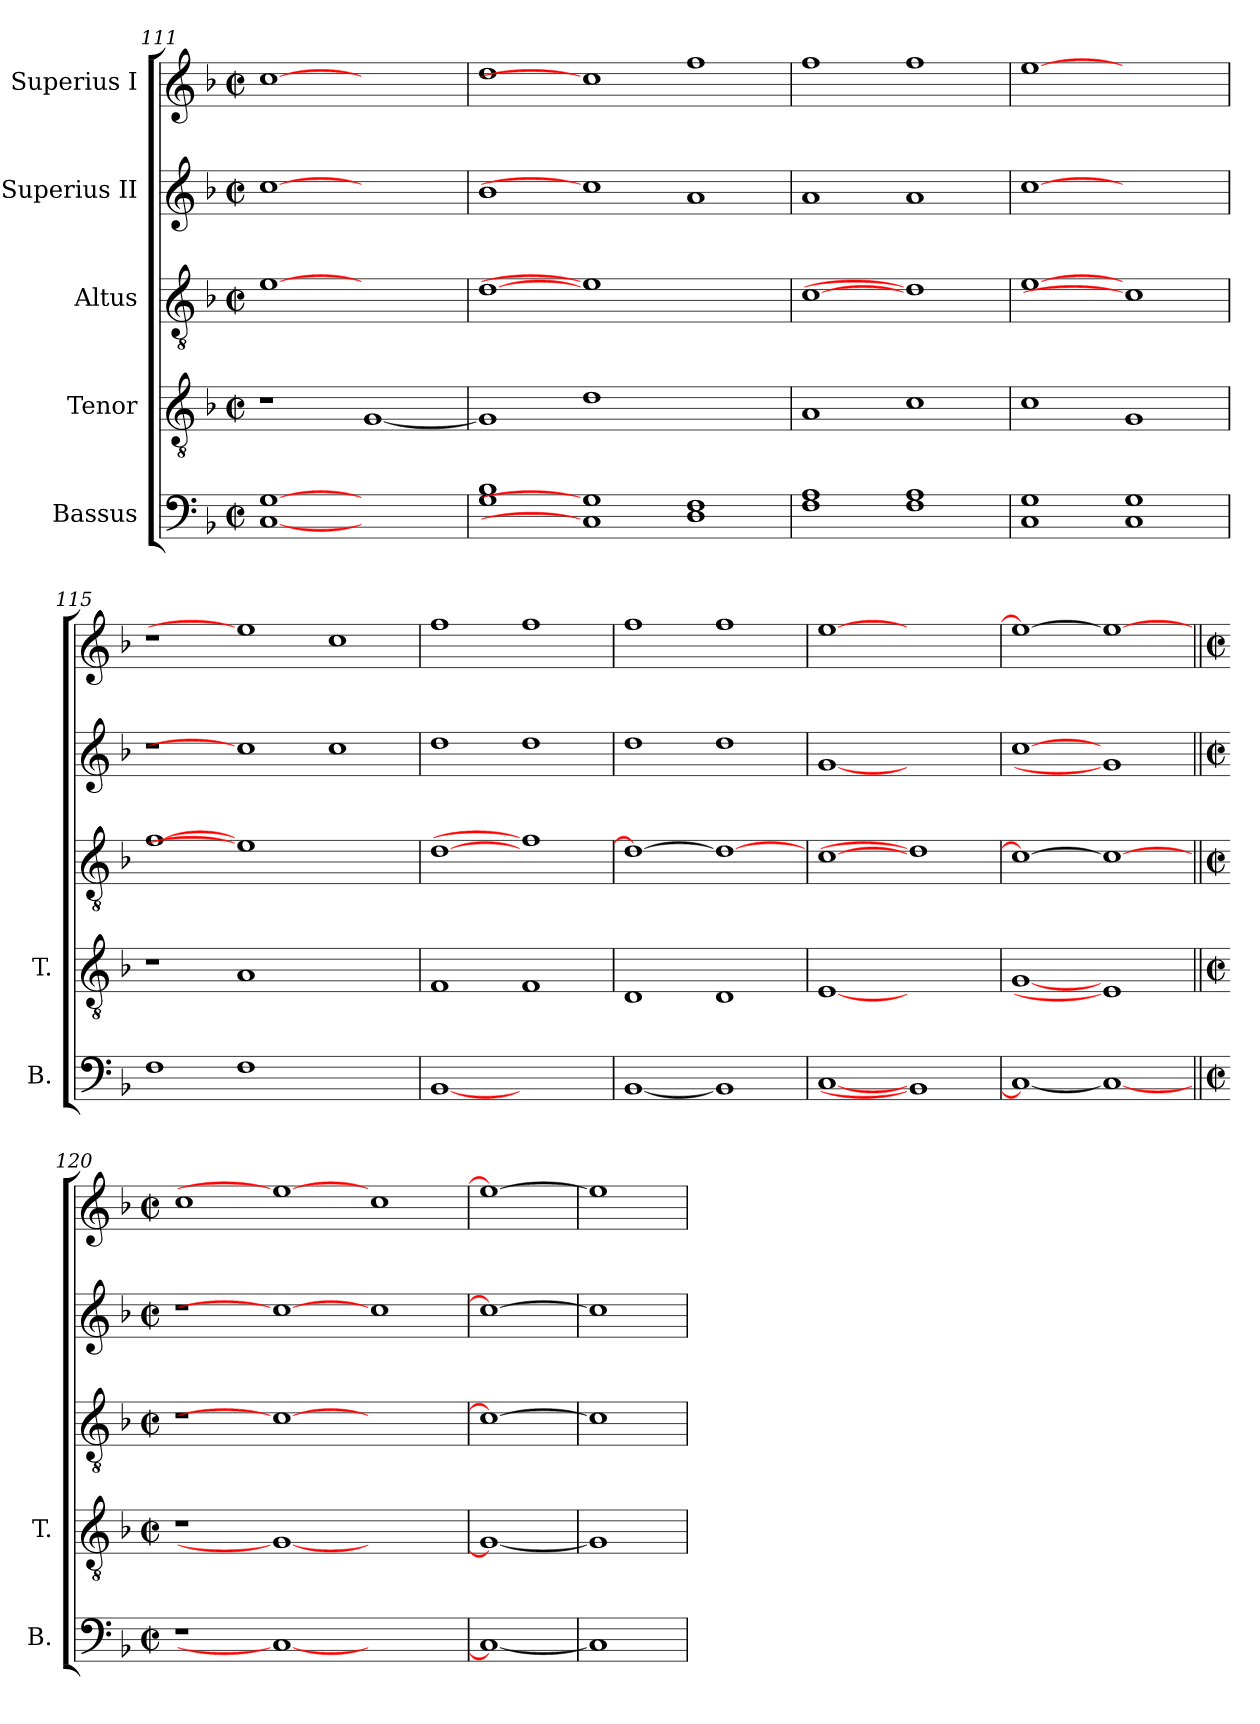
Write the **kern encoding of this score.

**kern	**kern	**kern	**kern	**kern
*part5	*part4	*part3	*part2	*part1
*staff5	*staff4	*staff3	*staff2	*staff1
*I"Bassus	*I"Tenor	*I"Altus	*I"Superius II	*I"Superius I
*I'B.	*I'T.	*	*	*
*clefF4	*clefGv2	*clefGv2	*clefG2	*clefG2
*	*ITrd7c12	*ITrd7c12	*	*
*k[b-]	*k[b-]	*k[b-]	*k[b-]	*k[b-]
*F:	*F:	*F:	*F:	*F:
*M2/2	*M2/2	*M2/2	*M2/2	*M2/2
*met(c|)	*met(c|)	*met(c|)	*met(c|)	*met(c|)
=111	=111	=111	=111	=111
[1Ci [1Gi	1r	[1Ei	[1cci	[1cci
1ryy	[<1GGi	1ryy	1ryy	1ryy
=112	=112	=112	=112	=112
1Gi 1B-i	1GGi]	[1Di	1b-i	1ddi
1Ci] 1Gi]	1Di	1Ei]	1cci]	1cci]
1Di 1Fi	1ryy	1ryy	1ai	1ffi
!!LO:PB:g=z
=113	=113	=113	=113	=113
1Fi 1Ai	1AAi	[1Ci	1ai	1ffi
1Fi 1Ai	1Ci	1Di]	1ai	1ffi
=114	=114	=114	=114	=114
*^	*	*	*	*
1Gi	1Ci	1Ci	[1Ei	[1cci	[1eei
1Gi	1Ci	1GGi	1Ci]	1ryy	1ryy
*v	*v	*	*	*	*
=115	=115	=115	=115	=115
1Fi	1r	[1Fi	1r	1r
1Fi	1AAi	1Ei]	1cci]	1eei]
1ryy	1ryy	1ryy	1cci	1cci
=116	=116	=116	=116	=116
[1BB-i	1FFi	[>1Di	1ddi	1ffi
1ryy	1FFi	1Fi]	1ddi	1ffi
=117	=117	=117	=117	=117
[1BB-i	1DDi	1Di_>	1ddi	1ffi
1BB-i]	1DDi	1Di_	1ddi	1ffi
=118	=118	=118	=118	=118
[<1Ci	[1EEi	[>1Ci	[1gi	[>1eei
1BB-i]	1ryy	1Di]	1ryy	1ryy
=119	=119	=119	=119	=119
1Ci_<	[1GGi	1Ci_>	[1cci	1eei_>
1Ci_	1EEi]	1Ci_	1gi]	1eei_
!!LO:LB:g=z
=120||	=120||	=120||	=120||	=120||
*M2/2	*M2/2	*M2/2	*M2/2	*M2/2
*met(c|)	*met(c|)	*met(c|)	*met(c|)	*met(c|)
!LO:N:vis=1	!LO:N:vis=1	!LO:N:vis=1	!	!
1r	1r	1r	1r	1cci
1Ci_	1GGi_	1Ci_	1cci_	1eei_
1ryy	1ryy	1ryy	1cci	1cci
=121	=121	=121	=121	=121
1Ci_	1GGi_	1Ci_	1cci_	1eei_
=122	=122	=122	=122	=122
1Ci]	1GGi]	1Ci]	1cci]	1eei]
=	=	=	=	=
*-	*-	*-	*-	*-
